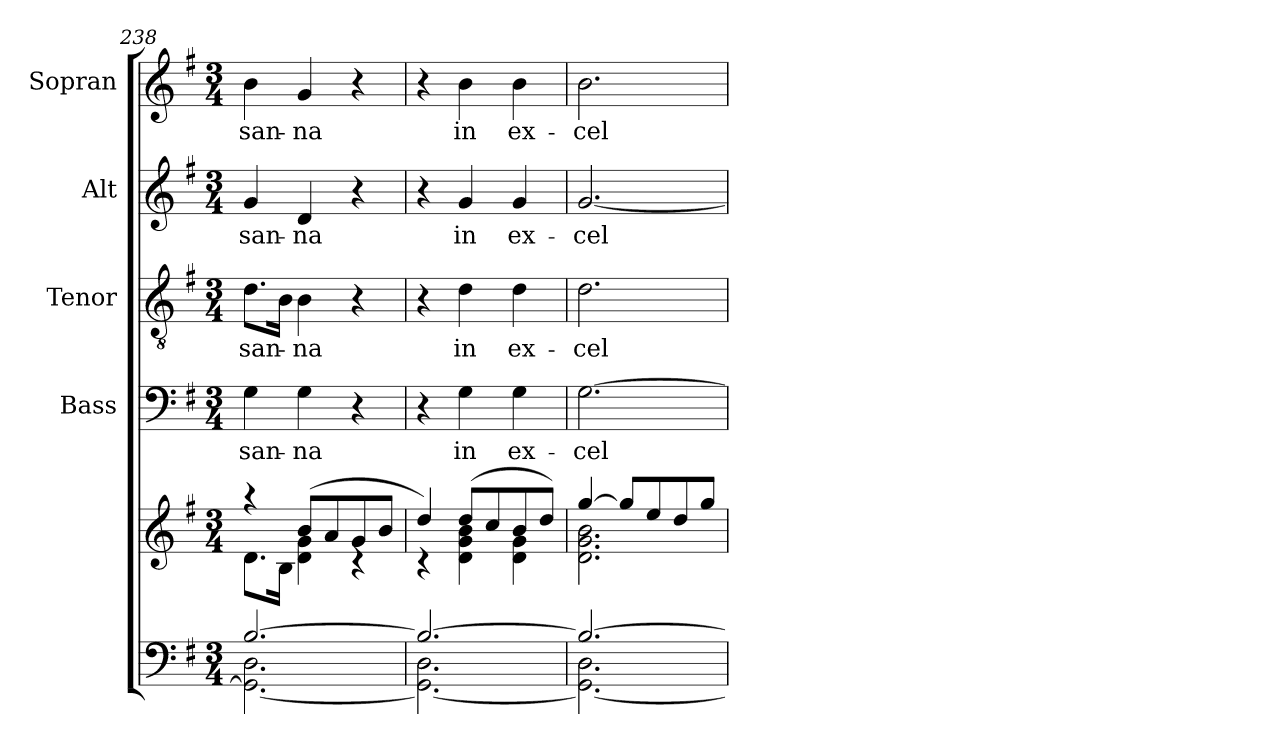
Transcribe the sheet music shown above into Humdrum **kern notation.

**kern	**kern	**kern	**text	**kern	**text	**kern	**text	**kern	**text
*part5	*part5	*part4	*part4	*part3	*part3	*part2	*part2	*part1	*part1
*staff6	*staff5	*staff4	*staff4	*staff3	*staff3	*staff2	*staff2	*staff1	*staff1
*	*	*I"Bass	*	*I"Tenor	*	*I"Alt	*	*I"Sopran	*
*	*	*I'B.	*	*I'T.	*	*I'A.	*	*I'S.	*
*clefF4	*clefG2	*clefF4	*	*clefGv2	*	*clefG2	*	*clefG2	*
*k[f#]	*k[f#]	*k[f#]	*	*k[f#]	*	*k[f#]	*	*k[f#]	*
*G:	*G:	*G:	*	*G:	*	*G:	*	*G:	*
*M3/4	*M3/4	*M3/4	*	*M3/4	*	*M3/4	*	*M3/4	*
=238	=238	=238	=238	=238	=238	=238	=238	=238	=238
*^	*^	*	*	*	*	*	*	*	*
!	!	!	!	!	!LO:LY:b	!	!LO:LY:b	!	!LO:LY:b	!	!LO:LY:b
[>2.B/	2.GG\_ 2.D\	4rgg	8.d\L	4G\	-san-	8.d\L	-san-	4g/	-san-	4b\	-san-
.	.	.	16B\Jk	.	.	16B\Jk	.	.	.	.	.
!	!	!	!	!	!LO:LY:b	!	!LO:LY:b	!	!LO:LY:b	!	!LO:LY:b
.	.	(>8b/L	4d\ 4g\	4G\	-na	4B\	-na	4d/	-na	4g/	-na
.	.	8a/	.	.	.	.	.	.	.	.	.
.	.	8g/	4rc	4r	.	4r	.	4r	.	4r	.
.	.	8b/J	.	.	.	.	.	.	.	.	.
=239	=239	=239	=239	=239	=239	=239	=239	=239	=239	=239	=239
2.B/_	2.GG\_ 2.D\	4dd/)	4rc	4r	.	4r	.	4r	.	4r	.
!	!	!	!	!	!LO:LY:b	!	!LO:LY:b	!	!LO:LY:b	!	!LO:LY:b
.	.	(>8dd/L	4d\ 4g\ 4b\	4G\	in	4d\	in	4g/	in	4b\	in
.	.	8cc/	.	.	.	.	.	.	.	.	.
!	!	!	!	!	!LO:LY:b	!	!LO:LY:b	!	!LO:LY:b	!	!LO:LY:b
.	.	8b/	4d\ 4g\	4G\	ex-	4d\	ex-	4g/	ex-	4b\	ex-
.	.	8dd/J)	.	.	.	.	.	.	.	.	.
=240	=240	=240	=240	=240	=240	=240	=240	=240	=240	=240	=240
!	!	!	!	!	!LO:LY:b	!	!LO:LY:b	!	!LO:LY:b	!	!LO:LY:b
2.B/_	2.GG\_ 2.D\	[>4gg/	2.d\ 2.g\ 2.b\	[2.G\	-cel-	2.d\	-cel-	[2.g/	-cel-	2.b\	-cel-
.	.	8gg/L]	.	.	.	.	.	.	.	.	.
.	.	8ee/	.	.	.	.	.	.	.	.	.
.	.	8dd/	.	.	.	.	.	.	.	.	.
.	.	8gg/J	.	.	.	.	.	.	.	.	.
*v	*v	*	*	*	*	*	*	*	*	*	*
*	*v	*v	*	*	*	*	*	*	*	*
=	=	=	=	=	=	=	=	=	=
*-	*-	*-	*-	*-	*-	*-	*-	*-	*-
